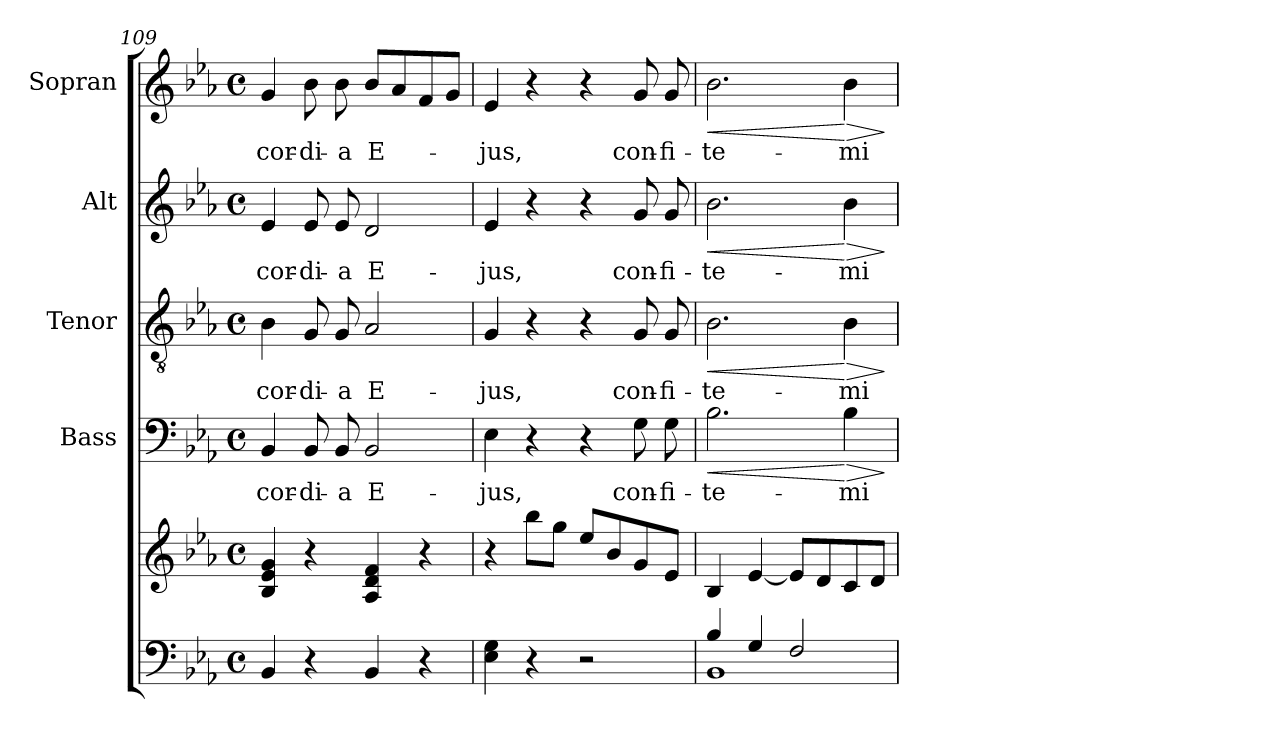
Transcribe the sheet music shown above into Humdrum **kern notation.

**kern	**kern	**kern	**text	**dynam	**kern	**text	**dynam	**kern	**text	**dynam	**kern	**text	**dynam
*part5	*part5	*part4	*part4	*part4	*part3	*part3	*part3	*part2	*part2	*part2	*part1	*part1	*part1
*staff6	*staff5	*staff4	*staff4	*staff4	*staff3	*staff3	*staff3	*staff2	*staff2	*staff2	*staff1	*staff1	*staff1
*	*	*I"Bass	*	*	*I"Tenor	*	*	*I"Alt	*	*	*I"Sopran	*	*
*	*	*I'B.	*	*	*I'T.	*	*	*I'A.	*	*	*I'S.	*	*
*clefF4	*clefG2	*clefF4	*	*	*clefGv2	*	*	*clefG2	*	*	*clefG2	*	*
*k[b-e-a-]	*k[b-e-a-]	*k[b-e-a-]	*	*	*k[b-e-a-]	*	*	*k[b-e-a-]	*	*	*k[b-e-a-]	*	*
*E-:	*E-:	*E-:	*	*	*E-:	*	*	*E-:	*	*	*E-:	*	*
*M4/4	*M4/4	*M4/4	*	*	*M4/4	*	*	*M4/4	*	*	*M4/4	*	*
*met(c)	*met(c)	*met(c)	*	*	*met(c)	*	*	*met(c)	*	*	*met(c)	*	*
=109	=109	=109	=109	=109	=109	=109	=109	=109	=109	=109	=109	=109	=109
!	!	!	!LO:LY:b	!	!	!LO:LY:b	!	!	!LO:LY:b	!	!	!LO:LY:b	!
4BB-/	4B-/ 4e-/ 4g/	4BB-/	-cor-	.	4B-\	-cor-	.	4e-/	-cor-	.	4g/	-cor-	.
!	!	!	!LO:LY:b	!	!	!LO:LY:b	!	!	!LO:LY:b	!	!	!LO:LY:b	!
4r	4r	8BB-/	-di-	.	8G/	-di-	.	8e-/	-di-	.	8b-\	-di-	.
!	!	!	!LO:LY:b	!	!	!LO:LY:b	!	!	!LO:LY:b	!	!	!LO:LY:b	!
.	.	8BB-/	-a	.	8G/	-a	.	8e-/	-a	.	8b-\	-a	.
!	!	!	!LO:LY:b	!	!	!LO:LY:b	!	!	!LO:LY:b	!	!	!LO:LY:b	!
4BB-/	4A-/ 4d/ 4f/	2BB-/	E-	.	2A-/	E-	.	2d/	E-	.	8b-/L	E-	.
.	.	.	.	.	.	.	.	.	.	.	8a-/	.	.
4r	4r	.	.	.	.	.	.	.	.	.	8f/	.	.
.	.	.	.	.	.	.	.	.	.	.	8g/J	.	.
=110	=110	=110	=110	=110	=110	=110	=110	=110	=110	=110	=110	=110	=110
!	!	!	!LO:LY:b	!	!	!LO:LY:b	!	!	!LO:LY:b	!	!	!LO:LY:b	!
4E-\ 4G\	4r	4E-\	-jus,	.	4G/	-jus,	.	4e-/	-jus,	.	4e-/	-jus,	.
4r	8bb-\L	4r	.	.	4r	.	.	4r	.	.	4r	.	.
.	8gg\J	.	.	.	.	.	.	.	.	.	.	.	.
2r	8ee-/L	4r	.	.	4r	.	.	4r	.	.	4r	.	.
.	8b-/	.	.	.	.	.	.	.	.	.	.	.	.
!	!	!	!LO:LY:b	!	!	!LO:LY:b	!	!	!LO:LY:b	!	!	!LO:LY:b	!
.	8g/	8G\	con-	.	8G/	con-	.	8g/	con-	.	8g/	con-	.
!	!	!	!LO:LY:b	!	!	!LO:LY:b	!	!	!LO:LY:b	!	!	!LO:LY:b	!
.	8e-/J	8G\	-fi-	.	8G/	-fi-	.	8g/	-fi-	.	8g/	-fi-	.
!!LO:LB:g=z
=111	=111	=111	=111	=111	=111	=111	=111	=111	=111	=111	=111	=111	=111
*^	*	*	*	*	*	*	*	*	*	*	*	*	*
!	!	!	!	!LO:LY:b	!LO:HP:b	!	!LO:LY:b	!LO:HP:b	!	!LO:LY:b	!LO:HP:b	!	!LO:LY:b	!LO:HP:b
4B-/	1BB-	4B-/	2.B-\	-te-	<	2.B-\	-te-	<	2.b-\	-te-	<	2.b-\	-te-	<
4G/	.	[4e-/	.	.	.	.	.	.	.	.	.	.	.	.
2F/	.	8e-/L]	.	.	.	.	.	.	.	.	.	.	.	.
.	.	8d/	.	.	.	.	.	.	.	.	.	.	.	.
!	!	!	!	!LO:LY:b	!LO:HP:n=1:b	!	!LO:LY:b	!LO:HP:n=1:b	!	!LO:LY:b	!LO:HP:n=1:b	!	!LO:LY:b	!LO:HP:n=1:b
.	.	8c/	4B-\	-mi-	[ >	4B-\	-mi-	[ >	4b-\	-mi-	[ >	4b-\	-mi-	[ >
.	.	8d/J	.	.	.	.	.	.	.	.	.	.	.	.
*v	*v	*	*	*	*	*	*	*	*	*	*	*	*	*
.	.	.	.	]	.	.	]	.	.	]	.	.	]
=	=	=	=	=	=	=	=	=	=	=	=	=	=
*-	*-	*-	*-	*-	*-	*-	*-	*-	*-	*-	*-	*-	*-
